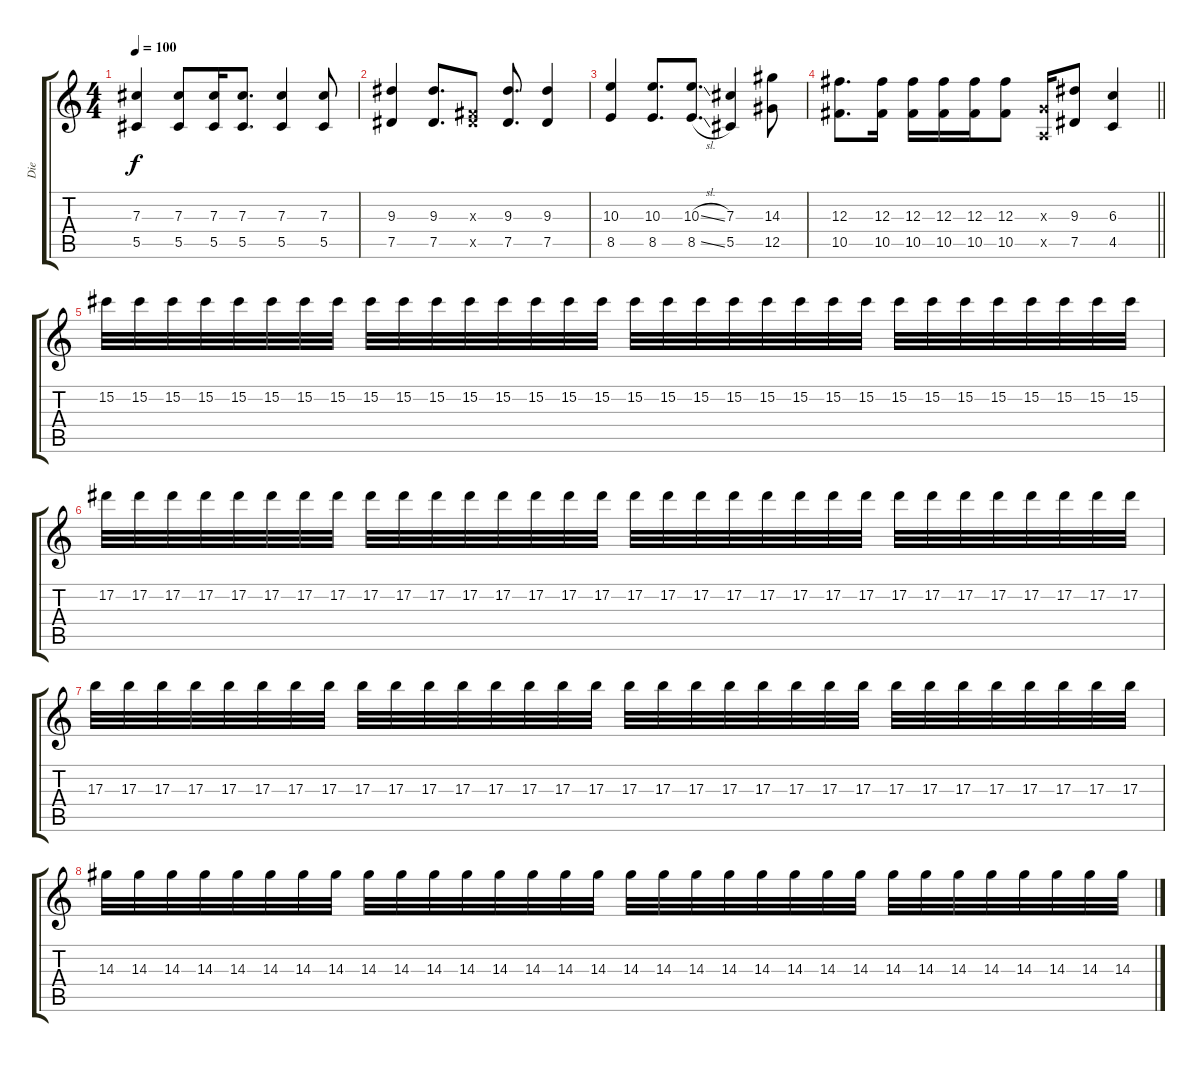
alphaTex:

\track ("Die" "Die") {instrument distortionguitar}
\staff {score tabs}
\tuning (Eb4 Bb3 Gb3 Db3 Ab2 Db2) {hide}
\ts (4 4)
\tempo 100
\clef g2
\ks c
(7.3 5.5).4{dy f} (7.3 5.5).8 (7.3 5.5).16 (7.3 5.5).8{d} (7.3 5.5).4 (7.3 5.5).8 |
(9.3 7.5).4 (9.3 7.5).8{d} (0.3{x} 7.5{x}).8 (9.3 7.5).8{d} (9.3 7.5).4 |
(10.3 8.5).4 (10.3 8.5).8{d} (10.3{sl} 8.5{sl}).8{d} (7.3 5.5).4 (14.3 12.5).8 |
\barLineRight lightlight
(12.3 10.5).8{d} (12.3 10.5).16 (12.3 10.5).16 (12.3 10.5).16 (12.3 10.5).16 (12.3 10.5).8 (1.3{x} 1.5{x}).16 (9.3 7.5).8 (6.3 4.5).4 |
15.2.32{instrument electricguitarclean} 15.2.32 15.2.32 15.2.32 15.2.32 15.2.32 15.2.32 15.2.32 15.2.32 15.2.32 15.2.32 15.2.32 15.2.32 15.2.32 15.2.32 15.2.32 15.2.32 15.2.32 15.2.32 15.2.32 15.2.32 15.2.32 15.2.32 15.2.32 15.2.32 15.2.32 15.2.32 15.2.32 15.2.32 15.2.32 15.2.32 15.2.32 |
17.2.32 17.2.32 17.2.32 17.2.32 17.2.32 17.2.32 17.2.32 17.2.32 17.2.32 17.2.32 17.2.32 17.2.32 17.2.32 17.2.32 17.2.32 17.2.32 17.2.32 17.2.32 17.2.32 17.2.32 17.2.32 17.2.32 17.2.32 17.2.32 17.2.32 17.2.32 17.2.32 17.2.32 17.2.32 17.2.32 17.2.32 17.2.32 |
17.3.32 17.3.32 17.3.32 17.3.32 17.3.32 17.3.32 17.3.32 17.3.32 17.3.32 17.3.32 17.3.32 17.3.32 17.3.32 17.3.32 17.3.32 17.3.32 17.3.32 17.3.32 17.3.32 17.3.32 17.3.32 17.3.32 17.3.32 17.3.32 17.3.32 17.3.32 17.3.32 17.3.32 17.3.32 17.3.32 17.3.32 17.3.32 |
14.3.32 14.3.32 14.3.32 14.3.32 14.3.32 14.3.32 14.3.32 14.3.32 14.3.32 14.3.32 14.3.32 14.3.32 14.3.32 14.3.32 14.3.32 14.3.32 14.3.32 14.3.32 14.3.32 14.3.32 14.3.32 14.3.32 14.3.32 14.3.32 14.3.32 14.3.32 14.3.32 14.3.32 14.3.32 14.3.32 14.3.32 14.3.32
